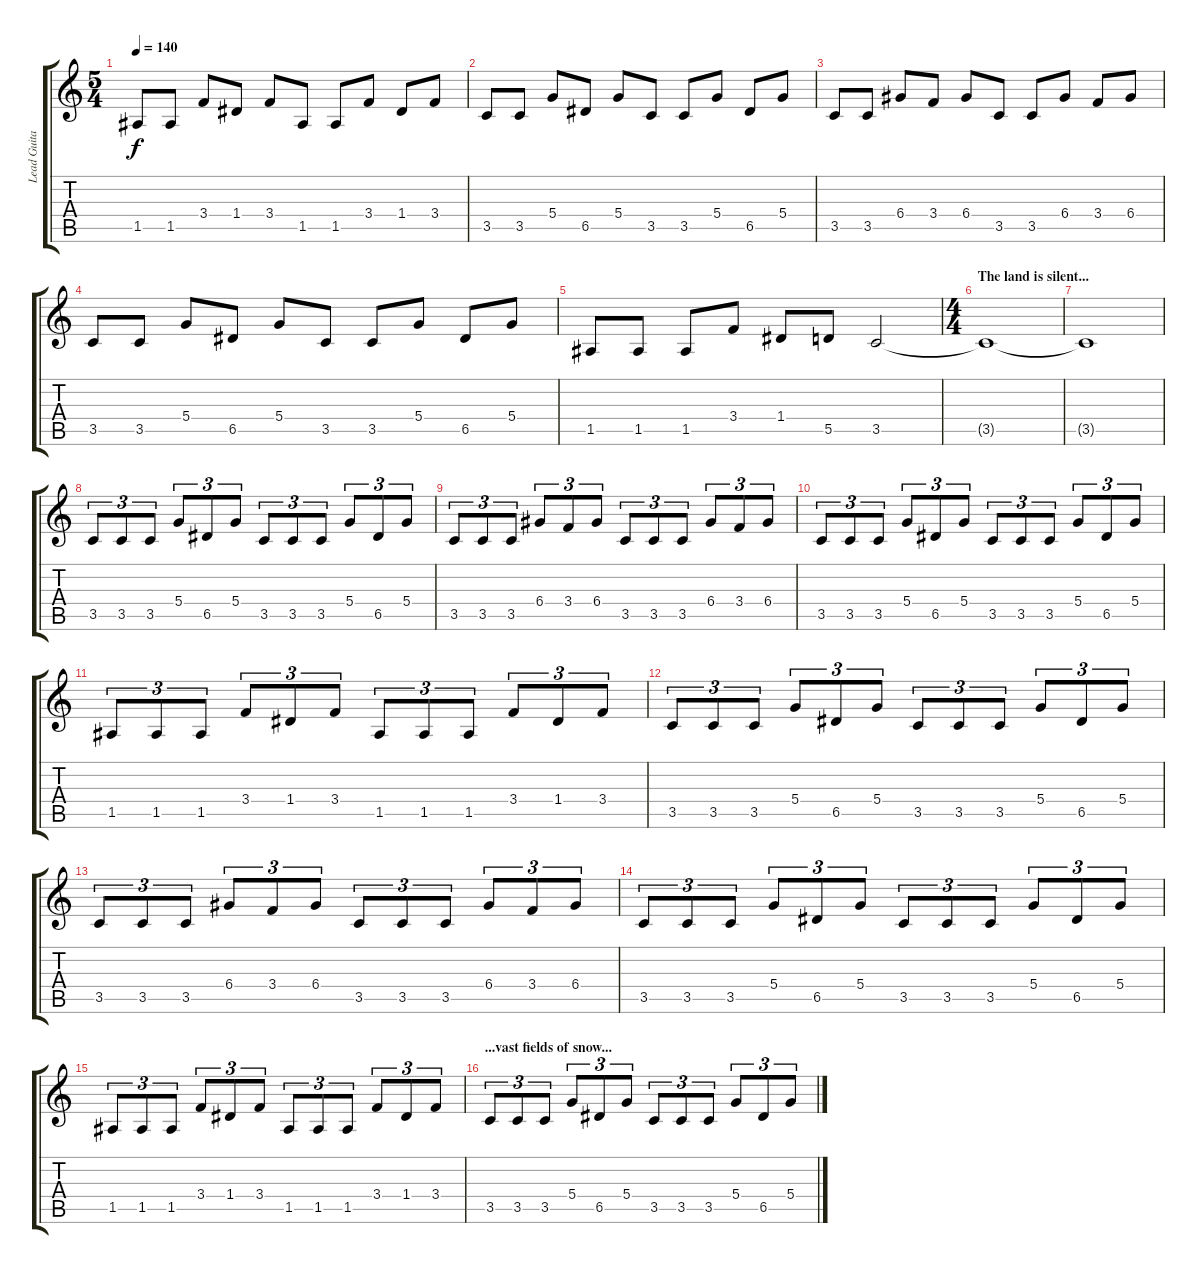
\track ("Lead Guitar" "Lead Guita") {instrument distortionguitar}
\staff {score tabs}
\tuning (E4 B3 G3 D3 A2 E2) {hide}
\ts (5 4)
\tempo 140
\clef g2
\ks c
1.5.8{dy f} 1.5.8 3.4.8 1.4.8 3.4.8 1.5.8 1.5.8 3.4.8 1.4.8 3.4.8 |
3.5.8 3.5.8 5.4.8 6.5.8 5.4.8 3.5.8 3.5.8 5.4.8 6.5.8 5.4.8 |
3.5.8 3.5.8 6.4.8 3.4.8 6.4.8 3.5.8 3.5.8 6.4.8 3.4.8 6.4.8 |
3.5.8 3.5.8 5.4.8 6.5.8 5.4.8 3.5.8 3.5.8 5.4.8 6.5.8 5.4.8 |
1.5.8 1.5.8 1.5.8 3.4.8 1.4.8 5.5.8 3.5.2 |
\ts (4 4)
\section ("" "The land is silent...")
3.5{t}.1 |
3.5{t}.1 |
3.5.8{tu (3 2)} 3.5.8{tu (3 2)} 3.5.8{tu (3 2)} 5.4.8{tu (3 2)} 6.5.8{tu (3 2)} 5.4.8{tu (3 2)} 3.5.8{tu (3 2)} 3.5.8{tu (3 2)} 3.5.8{tu (3 2)} 5.4.8{tu (3 2)} 6.5.8{tu (3 2)} 5.4.8{tu (3 2)} |
3.5.8{tu (3 2)} 3.5.8{tu (3 2)} 3.5.8{tu (3 2)} 6.4.8{tu (3 2)} 3.4.8{tu (3 2)} 6.4.8{tu (3 2)} 3.5.8{tu (3 2)} 3.5.8{tu (3 2)} 3.5.8{tu (3 2)} 6.4.8{tu (3 2)} 3.4.8{tu (3 2)} 6.4.8{tu (3 2)} |
3.5.8{tu (3 2)} 3.5.8{tu (3 2)} 3.5.8{tu (3 2)} 5.4.8{tu (3 2)} 6.5.8{tu (3 2)} 5.4.8{tu (3 2)} 3.5.8{tu (3 2)} 3.5.8{tu (3 2)} 3.5.8{tu (3 2)} 5.4.8{tu (3 2)} 6.5.8{tu (3 2)} 5.4.8{tu (3 2)} |
1.5.8{tu (3 2)} 1.5.8{tu (3 2)} 1.5.8{tu (3 2)} 3.4.8{tu (3 2)} 1.4.8{tu (3 2)} 3.4.8{tu (3 2)} 1.5.8{tu (3 2)} 1.5.8{tu (3 2)} 1.5.8{tu (3 2)} 3.4.8{tu (3 2)} 1.4.8{tu (3 2)} 3.4.8{tu (3 2)} |
3.5.8{tu (3 2)} 3.5.8{tu (3 2)} 3.5.8{tu (3 2)} 5.4.8{tu (3 2)} 6.5.8{tu (3 2)} 5.4.8{tu (3 2)} 3.5.8{tu (3 2)} 3.5.8{tu (3 2)} 3.5.8{tu (3 2)} 5.4.8{tu (3 2)} 6.5.8{tu (3 2)} 5.4.8{tu (3 2)} |
3.5.8{tu (3 2)} 3.5.8{tu (3 2)} 3.5.8{tu (3 2)} 6.4.8{tu (3 2)} 3.4.8{tu (3 2)} 6.4.8{tu (3 2)} 3.5.8{tu (3 2)} 3.5.8{tu (3 2)} 3.5.8{tu (3 2)} 6.4.8{tu (3 2)} 3.4.8{tu (3 2)} 6.4.8{tu (3 2)} |
3.5.8{tu (3 2)} 3.5.8{tu (3 2)} 3.5.8{tu (3 2)} 5.4.8{tu (3 2)} 6.5.8{tu (3 2)} 5.4.8{tu (3 2)} 3.5.8{tu (3 2)} 3.5.8{tu (3 2)} 3.5.8{tu (3 2)} 5.4.8{tu (3 2)} 6.5.8{tu (3 2)} 5.4.8{tu (3 2)} |
1.5.8{tu (3 2)} 1.5.8{tu (3 2)} 1.5.8{tu (3 2)} 3.4.8{tu (3 2)} 1.4.8{tu (3 2)} 3.4.8{tu (3 2)} 1.5.8{tu (3 2)} 1.5.8{tu (3 2)} 1.5.8{tu (3 2)} 3.4.8{tu (3 2)} 1.4.8{tu (3 2)} 3.4.8{tu (3 2)} |
\section ("" "...vast fields of snow...")
3.5.8{tu (3 2)} 3.5.8{tu (3 2)} 3.5.8{tu (3 2)} 5.4.8{tu (3 2)} 6.5.8{tu (3 2)} 5.4.8{tu (3 2)} 3.5.8{tu (3 2)} 3.5.8{tu (3 2)} 3.5.8{tu (3 2)} 5.4.8{tu (3 2)} 6.5.8{tu (3 2)} 5.4.8{tu (3 2)}
